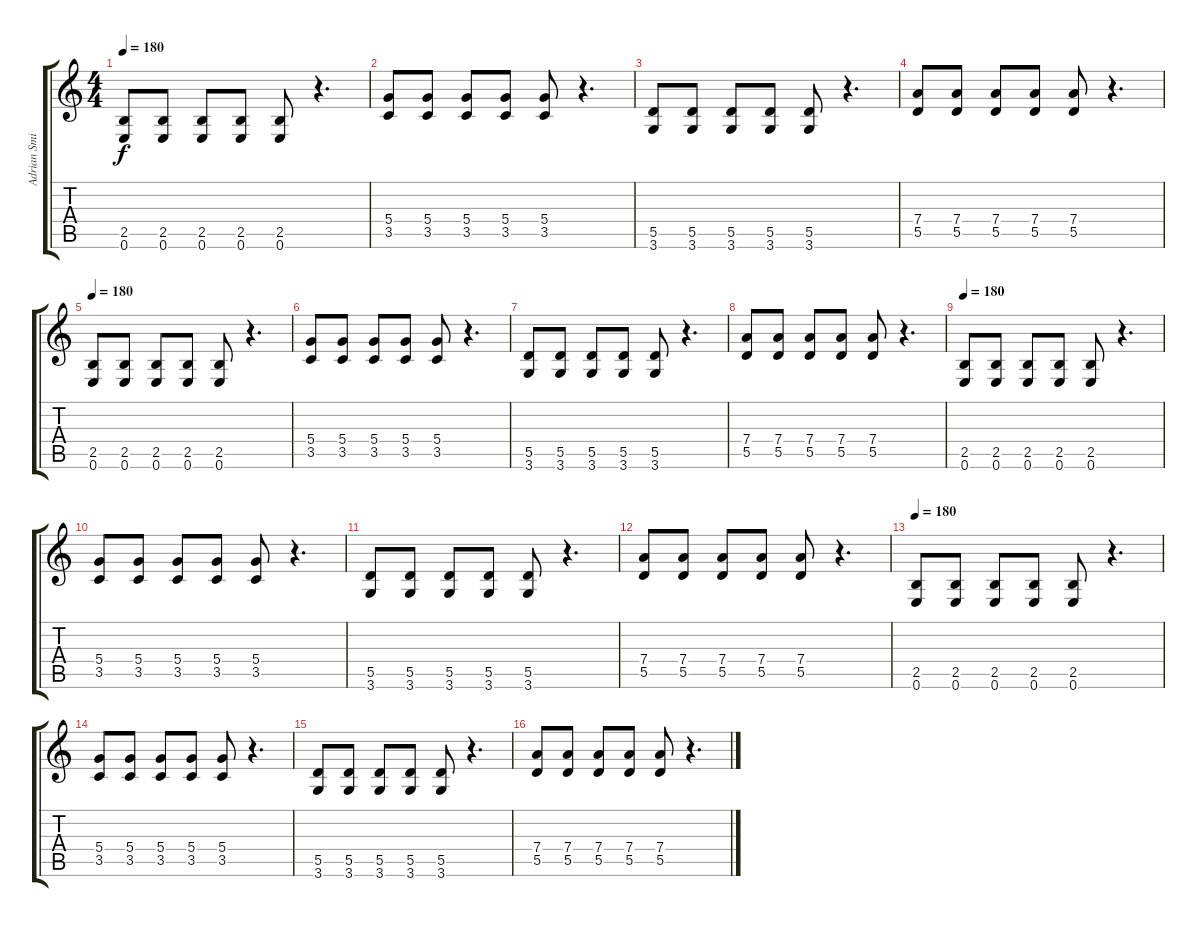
\track ("Adrian Smith" "Adrian Smi") {instrument distortionguitar}
\staff {score tabs}
\tuning (E4 B3 G3 D3 A2 E2) {hide}
\ts (4 4)
\tempo 180
\clef g2
\ks c
(2.5 0.6).8{dy f} (2.5 0.6).8 (2.5 0.6).8 (2.5 0.6).8 (2.5 0.6).8 r.4{d} |
(5.4 3.5).8 (5.4 3.5).8 (5.4 3.5).8 (5.4 3.5).8 (5.4 3.5).8 r.4{d} |
(5.5 3.6).8 (5.5 3.6).8 (5.5 3.6).8 (5.5 3.6).8 (5.5 3.6).8 r.4{d} |
(7.4 5.5).8 (7.4 5.5).8 (7.4 5.5).8 (7.4 5.5).8 (7.4 5.5).8 r.4{d} |
\tempo 180
(2.5 0.6).8 (2.5 0.6).8 (2.5 0.6).8 (2.5 0.6).8 (2.5 0.6).8 r.4{d} |
(5.4 3.5).8 (5.4 3.5).8 (5.4 3.5).8 (5.4 3.5).8 (5.4 3.5).8 r.4{d} |
(5.5 3.6).8 (5.5 3.6).8 (5.5 3.6).8 (5.5 3.6).8 (5.5 3.6).8 r.4{d} |
(7.4 5.5).8 (7.4 5.5).8 (7.4 5.5).8 (7.4 5.5).8 (7.4 5.5).8 r.4{d} |
\tempo 180
(2.5 0.6).8 (2.5 0.6).8 (2.5 0.6).8 (2.5 0.6).8 (2.5 0.6).8 r.4{d} |
(5.4 3.5).8 (5.4 3.5).8 (5.4 3.5).8 (5.4 3.5).8 (5.4 3.5).8 r.4{d} |
(5.5 3.6).8 (5.5 3.6).8 (5.5 3.6).8 (5.5 3.6).8 (5.5 3.6).8 r.4{d} |
(7.4 5.5).8 (7.4 5.5).8 (7.4 5.5).8 (7.4 5.5).8 (7.4 5.5).8 r.4{d} |
\tempo 180
(2.5 0.6).8 (2.5 0.6).8 (2.5 0.6).8 (2.5 0.6).8 (2.5 0.6).8 r.4{d} |
(5.4 3.5).8 (5.4 3.5).8 (5.4 3.5).8 (5.4 3.5).8 (5.4 3.5).8 r.4{d} |
(5.5 3.6).8 (5.5 3.6).8 (5.5 3.6).8 (5.5 3.6).8 (5.5 3.6).8 r.4{d} |
(7.4 5.5).8 (7.4 5.5).8 (7.4 5.5).8 (7.4 5.5).8 (7.4 5.5).8 r.4{d}
